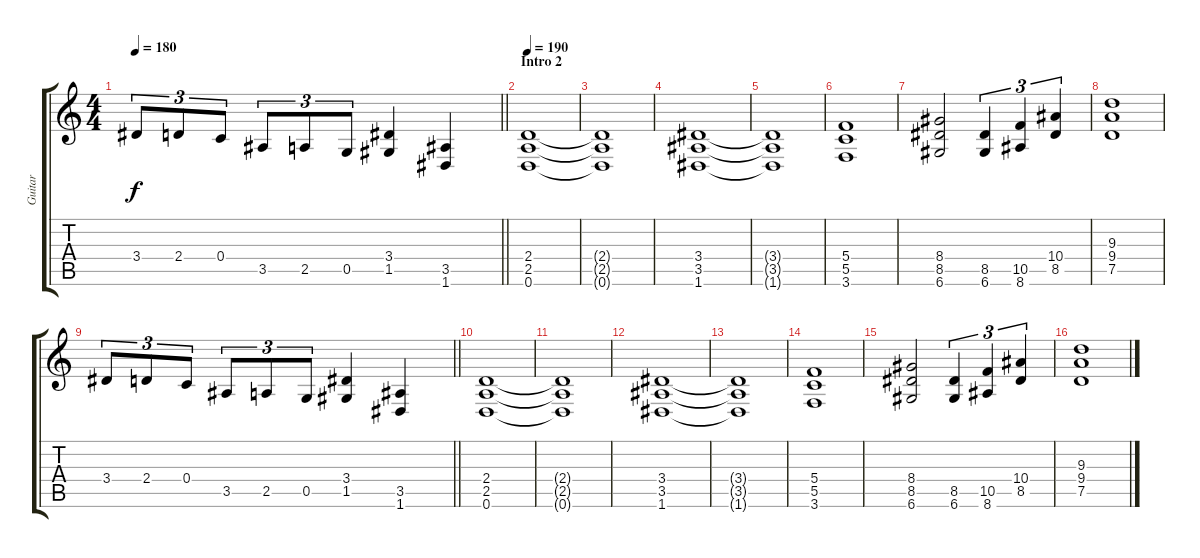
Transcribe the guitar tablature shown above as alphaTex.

\track ("Guitar" "Guitar") {instrument distortionguitar}
\staff {score tabs}
\tuning (D4 A3 F3 C3 G2 D2) {hide}
\ts (4 4)
\tempo 180
\clef g2
\barLineRight lightlight
\ks c
3.4.8{tu (3 2) dy f} 2.4.8{tu (3 2)} 0.4.8{tu (3 2)} 3.5.8{tu (3 2)} 2.5.8{tu (3 2)} 0.5.8{tu (3 2)} (3.4 1.5).4 (3.5 1.6).4 |
\section ("" "Intro 2")
\tempo 190
(2.4 2.5 0.6).1 |
(2.4{t} 2.5{t} 0.6{t}).1 |
(3.4 3.5 1.6).1 |
(3.4{t} 3.5{t} 1.6{t}).1 |
(5.4 5.5 3.6).1 |
(8.4 8.5 6.6).2 (8.5 6.6).4{tu (3 2)} (10.5 8.6).4{tu (3 2)} (10.4 8.5).4{tu (3 2)} |
(9.3 9.4 7.5).1 |
\barLineRight lightlight
3.4.8{tu (3 2)} 2.4.8{tu (3 2)} 0.4.8{tu (3 2)} 3.5.8{tu (3 2)} 2.5.8{tu (3 2)} 0.5.8{tu (3 2)} (3.4 1.5).4 (3.5 1.6).4 |
(2.4 2.5 0.6).1 |
(2.4{t} 2.5{t} 0.6{t}).1 |
(3.4 3.5 1.6).1 |
(3.4{t} 3.5{t} 1.6{t}).1 |
(5.4 5.5 3.6).1 |
(8.4 8.5 6.6).2 (8.5 6.6).4{tu (3 2)} (10.5 8.6).4{tu (3 2)} (10.4 8.5).4{tu (3 2)} |
(9.3 9.4 7.5).1
